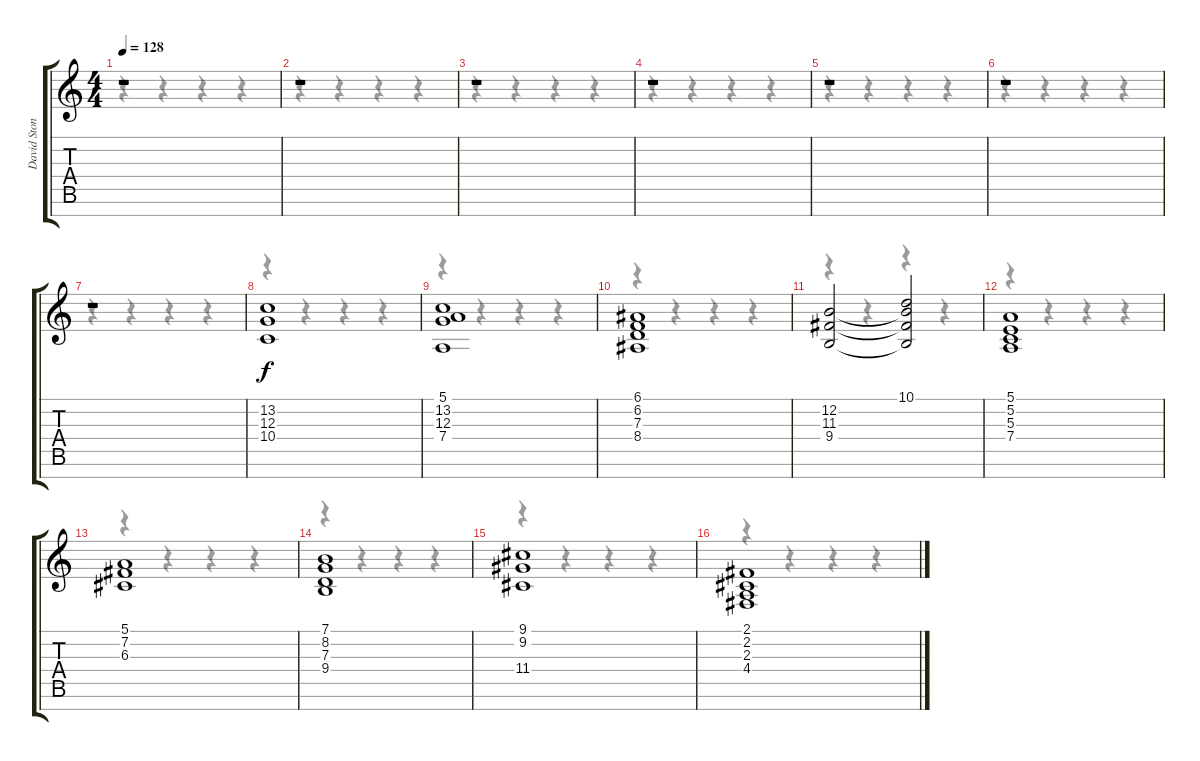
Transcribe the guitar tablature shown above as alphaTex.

\track ("David Stone - Keys 2" "David Ston") {instrument lead1square}
\staff {score tabs}
\tuning (E4 B3 G3 D3 A2 E2 B1) {hide}
\voice
\ts (4 4)
\tempo 128
\clef g2
\ks c
r.1{dy f} |
r.1 |
r.1 |
r.1 |
r.1 |
r.1 |
r.1 |
(13.2 12.3 10.4).1 |
(5.1 13.2 12.3 7.4).1 |
(6.1 6.2 7.3 8.4).1 |
(12.2 11.3 9.4).2 (10.1 12.2{t} 11.3{t} 9.4{t}).2 |
(5.1 5.2 5.3 7.4).1 |
(5.1 7.2 6.3).1 |
(7.1 8.2 7.3 9.4).1 |
(9.1 9.2 11.4).1 |
(2.1 2.2 2.3 4.4).1
\voice
\clef g2
\ottava regular
\simile none
\ks c
r.4{dy f} r.4 r.4 r.4 |
r.4 r.4 r.4 r.4 |
r.4 r.4 r.4 r.4 |
r.4 r.4 r.4 r.4 |
r.4 r.4 r.4 r.4 |
r.4 r.4 r.4 r.4 |
r.4 r.4 r.4 r.4 |
r.4 r.4 r.4 r.4 |
r.4 r.4 r.4 r.4 |
r.4 r.4 r.4 r.4 |
r.4 r.4 r.4 r.4 |
r.4 r.4 r.4 r.4 |
r.4 r.4 r.4 r.4 |
r.4 r.4 r.4 r.4 |
r.4 r.4 r.4 r.4 |
r.4 r.4 r.4 r.4
